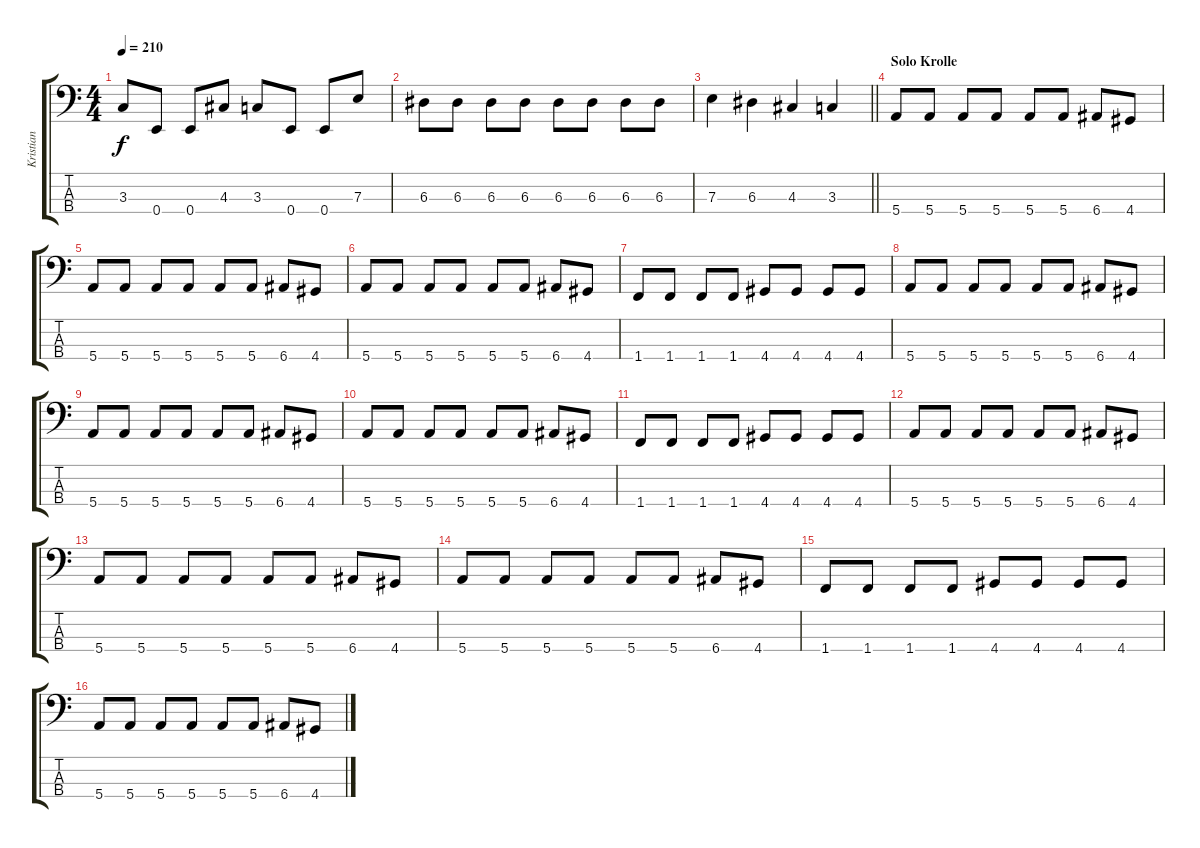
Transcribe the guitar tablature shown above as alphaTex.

\track ("Kristian" "Kristian") {instrument electricbassfinger}
\staff {score tabs}
\tuning (G2 D2 A1 E1) {hide}
\ts (4 4)
\tempo 210
\clef f4
\ks c
3.3.8{dy f} 0.4.8 0.4.8 4.3.8 3.3.8 0.4.8 0.4.8 7.3.8 |
6.3.8 6.3.8 6.3.8 6.3.8 6.3.8 6.3.8 6.3.8 6.3.8 |
\barLineRight lightlight
7.3.4 6.3.4 4.3.4 3.3.4 |
\section ("" "Solo Krolle")
5.4.8 5.4.8 5.4.8 5.4.8 5.4.8 5.4.8 6.4.8 4.4.8 |
5.4.8 5.4.8 5.4.8 5.4.8 5.4.8 5.4.8 6.4.8 4.4.8 |
5.4.8 5.4.8 5.4.8 5.4.8 5.4.8 5.4.8 6.4.8 4.4.8 |
1.4.8 1.4.8 1.4.8 1.4.8 4.4.8 4.4.8 4.4.8 4.4.8 |
5.4.8 5.4.8 5.4.8 5.4.8 5.4.8 5.4.8 6.4.8 4.4.8 |
5.4.8 5.4.8 5.4.8 5.4.8 5.4.8 5.4.8 6.4.8 4.4.8 |
5.4.8 5.4.8 5.4.8 5.4.8 5.4.8 5.4.8 6.4.8 4.4.8 |
1.4.8 1.4.8 1.4.8 1.4.8 4.4.8 4.4.8 4.4.8 4.4.8 |
5.4.8 5.4.8 5.4.8 5.4.8 5.4.8 5.4.8 6.4.8 4.4.8 |
5.4.8 5.4.8 5.4.8 5.4.8 5.4.8 5.4.8 6.4.8 4.4.8 |
5.4.8 5.4.8 5.4.8 5.4.8 5.4.8 5.4.8 6.4.8 4.4.8 |
1.4.8 1.4.8 1.4.8 1.4.8 4.4.8 4.4.8 4.4.8 4.4.8 |
5.4.8 5.4.8 5.4.8 5.4.8 5.4.8 5.4.8 6.4.8 4.4.8
